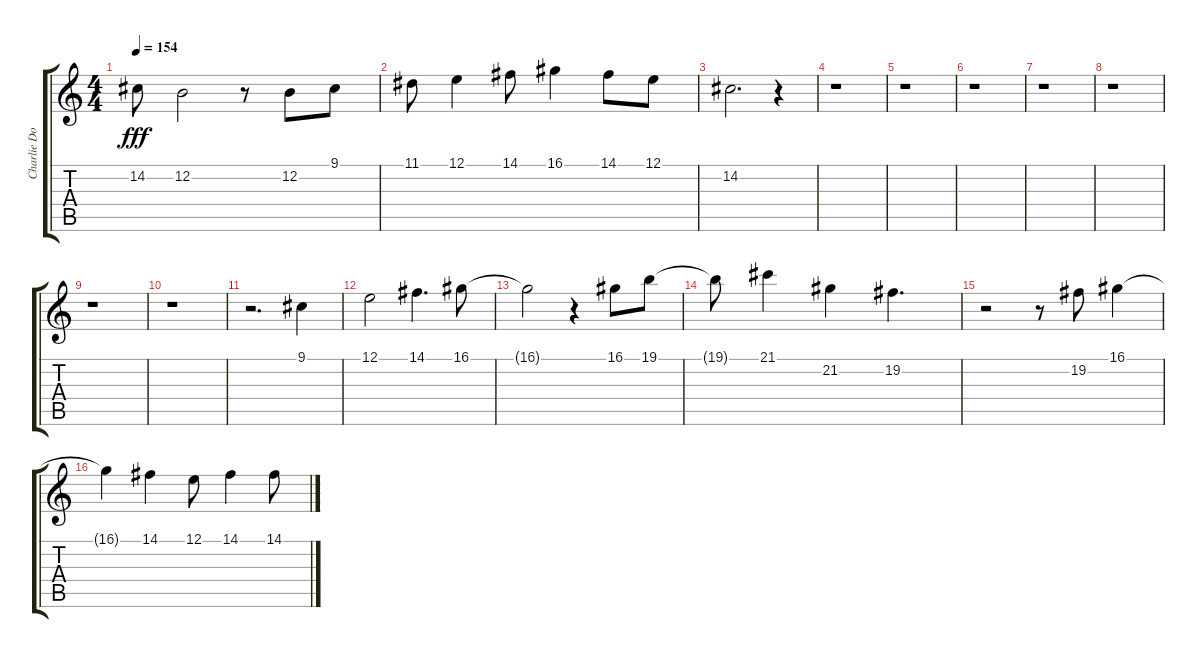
\track ("Charlie Dominici" "Charlie Do") {mute instrument tenorsax}
\staff {score tabs}
\tuning (E4 B3 G3 D3 A2 E2) {hide}
\ts (4 4)
\tempo 154
\clef g2
\ks c
14.2{t}.8{dy fff} 12.2.2 r.8 12.2.8 9.1.8 |
11.1.8 12.1.4 14.1.8 16.1.4 14.1.8 12.1.8 |
14.2.2{d} r.4 |
r.1 |
r.1 |
r.1 |
r.1 |
r.1 |
r.1 |
r.1 |
r.2{d} 9.1.4 |
12.1.2 14.1.4{d} 16.1.8 |
16.1{t}.2 r.4 16.1.8 19.1.8 |
19.1{t}.8 21.1.4 21.2.4 19.2.4{d} |
r.2 r.8 19.2.8 16.1.4 |
16.1{t}.4 14.1.4 12.1.8 14.1.4 14.1.8
